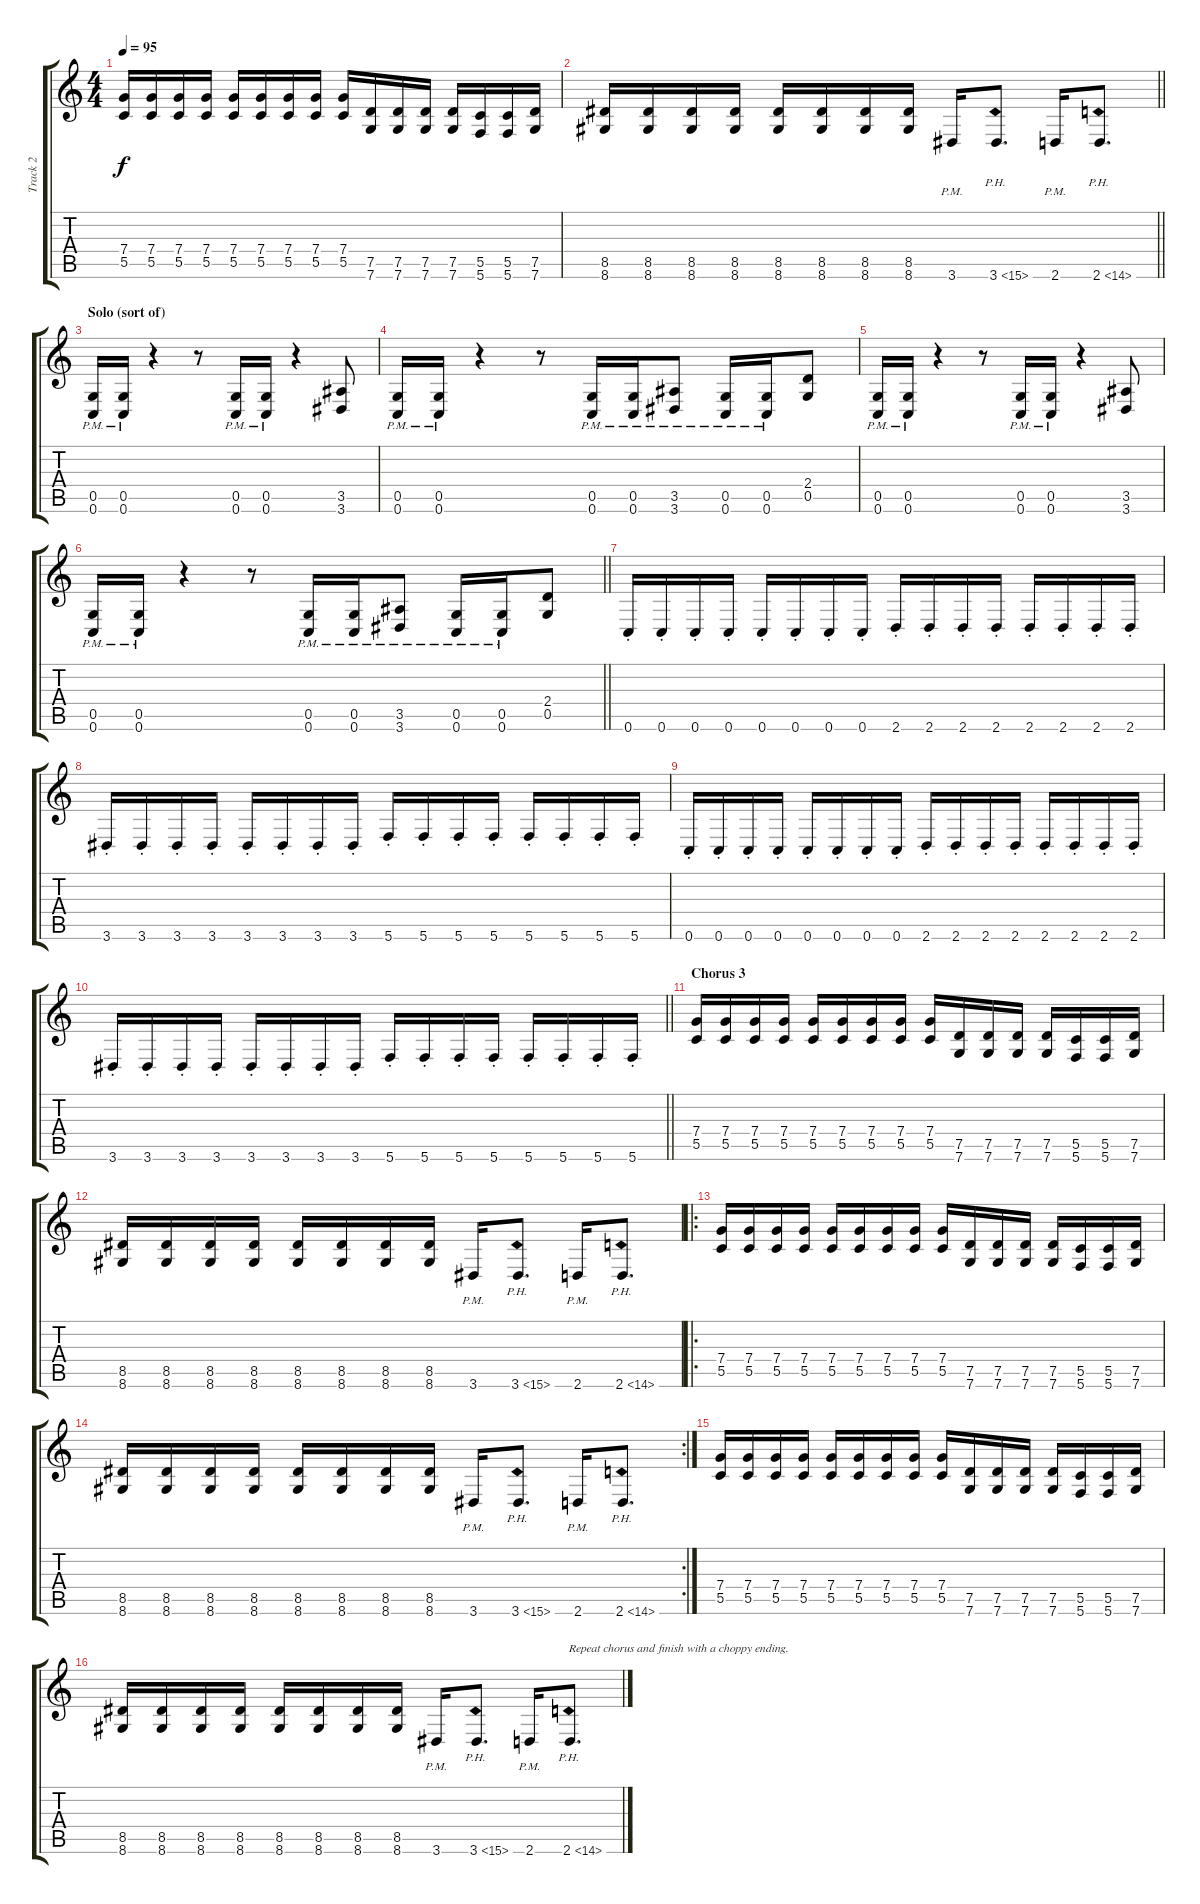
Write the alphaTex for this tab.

\track ("Track 2" "Track 2") {instrument distortionguitar}
\staff {score tabs}
\tuning (D4 A3 F3 C3 G2 C2) {hide}
\ts (4 4)
\tempo 95
\clef g2
\ks c
(7.4 5.5).16{dy f} (7.4 5.5).16 (7.4 5.5).16 (7.4 5.5).16 (7.4 5.5).16 (7.4 5.5).16 (7.4 5.5).16 (7.4 5.5).16 (7.4 5.5).16 (7.5 7.6).16 (7.5 7.6).16 (7.5 7.6).16 (7.5 7.6).16 (5.5 5.6).16 (5.5 5.6).16 (7.5 7.6).16 |
\barLineRight lightlight
(8.5 8.6).16 (8.5 8.6).16 (8.5 8.6).16 (8.5 8.6).16 (8.5 8.6).16 (8.5 8.6).16 (8.5 8.6).16 (8.5 8.6).16 3.6{pm}.16 3.6{ph 12}.8{d} 2.6{pm}.16 2.6{ph 12}.8{d} |
\section ("" "Solo (sort of)")
(0.5{pm} 0.6{pm}).16 (0.5{pm} 0.6{pm}).16 r.4 r.8 (0.5{pm} 0.6{pm}).16 (0.5{pm} 0.6{pm}).16 r.4 (3.5 3.6).8 |
(0.5{pm} 0.6{pm}).16 (0.5{pm} 0.6{pm}).16 r.4 r.8 (0.5{pm} 0.6{pm}).16 (0.5{pm} 0.6{pm}).16 (3.5{pm} 3.6{pm}).8 (0.5{pm} 0.6{pm}).16 (0.5{pm} 0.6{pm}).16 (2.4 0.5).8 |
(0.5{pm} 0.6{pm}).16 (0.5{pm} 0.6{pm}).16 r.4 r.8 (0.5{pm} 0.6{pm}).16 (0.5{pm} 0.6{pm}).16 r.4 (3.5 3.6).8 |
\barLineRight lightlight
(0.5{pm} 0.6{pm}).16 (0.5{pm} 0.6{pm}).16 r.4 r.8 (0.5{pm} 0.6{pm}).16 (0.5{pm} 0.6{pm}).16 (3.5{pm} 3.6{pm}).8 (0.5{pm} 0.6{pm}).16 (0.5{pm} 0.6{pm}).16 (2.4 0.5).8 |
0.6{st}.16 0.6{st}.16 0.6{st}.16 0.6{st}.16 0.6{st}.16 0.6{st}.16 0.6{st}.16 0.6{st}.16 2.6{st}.16 2.6{st}.16 2.6{st}.16 2.6{st}.16 2.6{st}.16 2.6{st}.16 2.6{st}.16 2.6{st}.16 |
3.6{st}.16 3.6{st}.16 3.6{st}.16 3.6{st}.16 3.6{st}.16 3.6{st}.16 3.6{st}.16 3.6{st}.16 5.6{st}.16 5.6{st}.16 5.6{st}.16 5.6{st}.16 5.6{st}.16 5.6{st}.16 5.6{st}.16 5.6{st}.16 |
0.6{st}.16 0.6{st}.16 0.6{st}.16 0.6{st}.16 0.6{st}.16 0.6{st}.16 0.6{st}.16 0.6{st}.16 2.6{st}.16 2.6{st}.16 2.6{st}.16 2.6{st}.16 2.6{st}.16 2.6{st}.16 2.6{st}.16 2.6{st}.16 |
\barLineRight lightlight
3.6{st}.16 3.6{st}.16 3.6{st}.16 3.6{st}.16 3.6{st}.16 3.6{st}.16 3.6{st}.16 3.6{st}.16 5.6{st}.16 5.6{st}.16 5.6{st}.16 5.6{st}.16 5.6{st}.16 5.6{st}.16 5.6{st}.16 5.6{st}.16 |
\section ("" "Chorus 3")
(7.4 5.5).16 (7.4 5.5).16 (7.4 5.5).16 (7.4 5.5).16 (7.4 5.5).16 (7.4 5.5).16 (7.4 5.5).16 (7.4 5.5).16 (7.4 5.5).16 (7.5 7.6).16 (7.5 7.6).16 (7.5 7.6).16 (7.5 7.6).16 (5.5 5.6).16 (5.5 5.6).16 (7.5 7.6).16 |
(8.5 8.6).16 (8.5 8.6).16 (8.5 8.6).16 (8.5 8.6).16 (8.5 8.6).16 (8.5 8.6).16 (8.5 8.6).16 (8.5 8.6).16 3.6{pm}.16 3.6{ph 12}.8{d} 2.6{pm}.16 2.6{ph 12}.8{d} |
\ro
(7.4 5.5).16 (7.4 5.5).16 (7.4 5.5).16 (7.4 5.5).16 (7.4 5.5).16 (7.4 5.5).16 (7.4 5.5).16 (7.4 5.5).16 (7.4 5.5).16 (7.5 7.6).16 (7.5 7.6).16 (7.5 7.6).16 (7.5 7.6).16 (5.5 5.6).16 (5.5 5.6).16 (7.5 7.6).16 |
\rc 2
(8.5 8.6).16 (8.5 8.6).16 (8.5 8.6).16 (8.5 8.6).16 (8.5 8.6).16 (8.5 8.6).16 (8.5 8.6).16 (8.5 8.6).16 3.6{pm}.16 3.6{ph 12}.8{d} 2.6{pm}.16 2.6{ph 12}.8{d} |
(7.4 5.5).16 (7.4 5.5).16 (7.4 5.5).16 (7.4 5.5).16 (7.4 5.5).16 (7.4 5.5).16 (7.4 5.5).16 (7.4 5.5).16 (7.4 5.5).16 (7.5 7.6).16 (7.5 7.6).16 (7.5 7.6).16 (7.5 7.6).16 (5.5 5.6).16 (5.5 5.6).16 (7.5 7.6).16 |
(8.5 8.6).16 (8.5 8.6).16 (8.5 8.6).16 (8.5 8.6).16 (8.5 8.6).16 (8.5 8.6).16 (8.5 8.6).16 (8.5 8.6).16 3.6{pm}.16 3.6{ph 12}.8{d} 2.6{pm}.16 2.6{ph 12}.8{d txt "Repeat chorus and finish with a choppy ending."}
